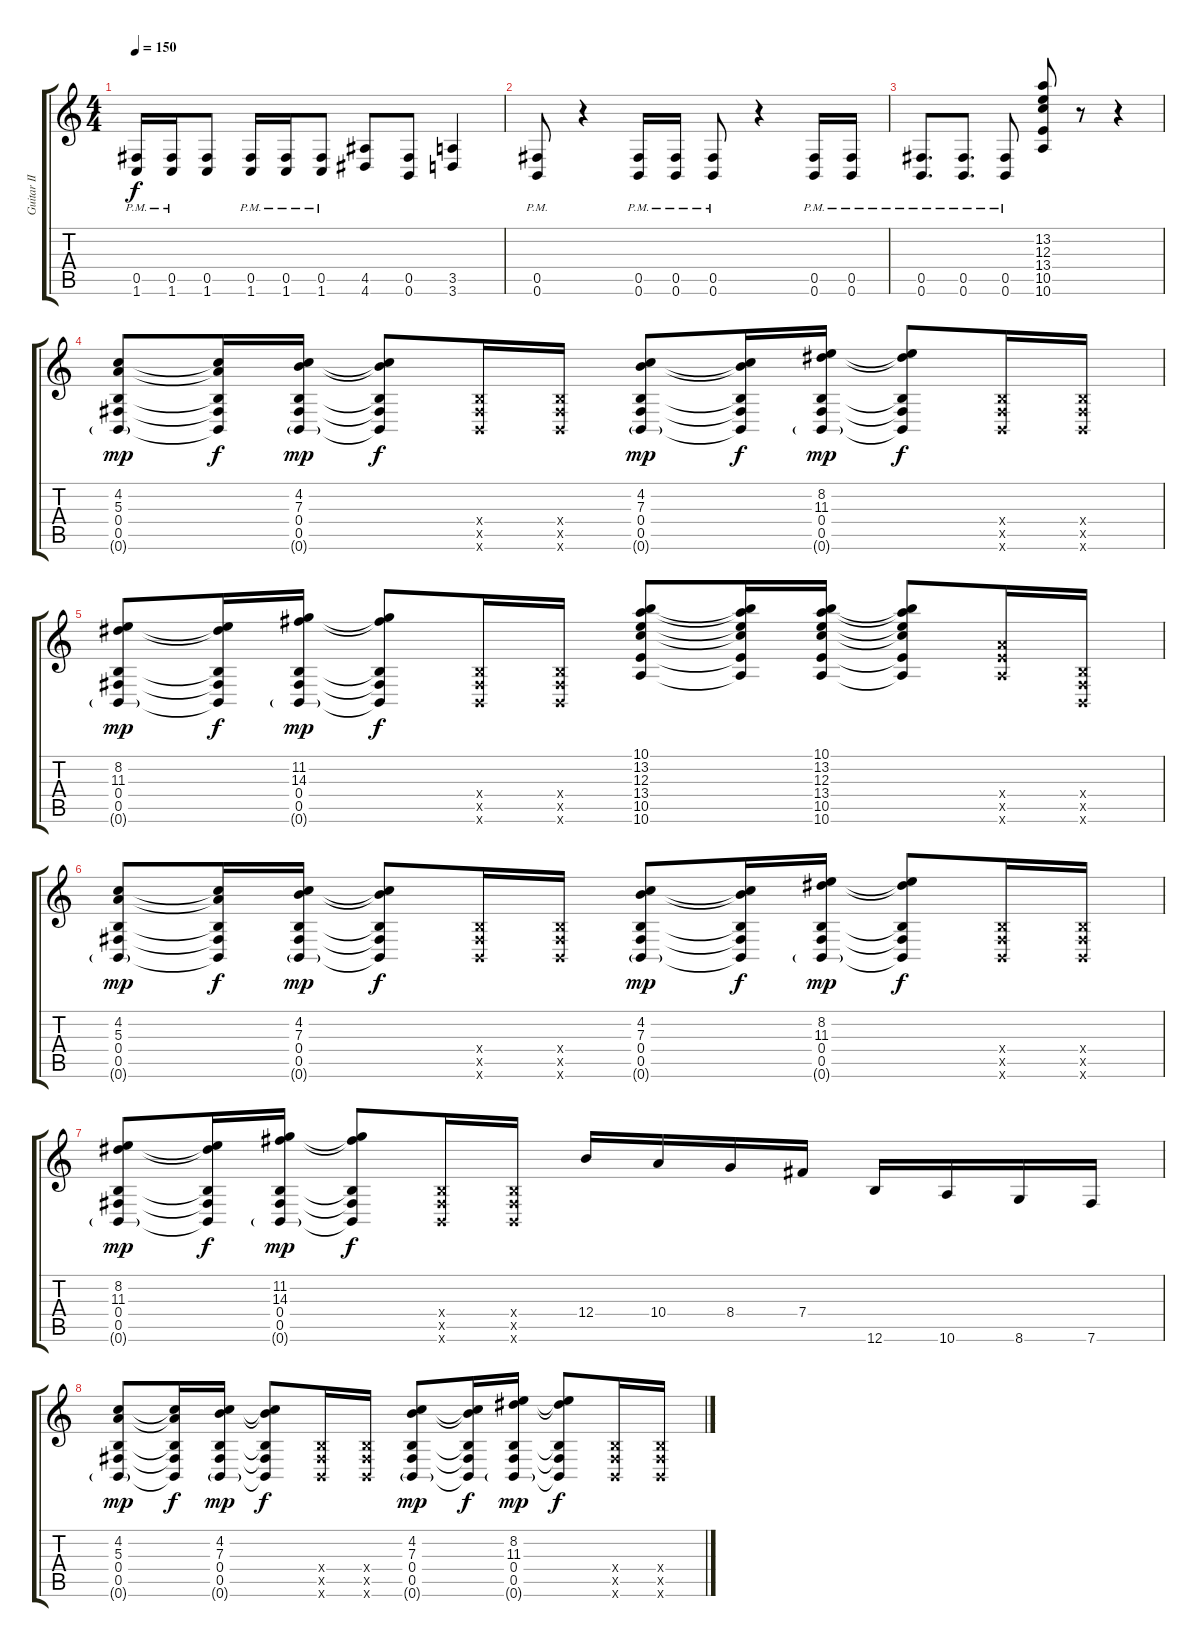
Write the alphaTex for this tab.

\track ("Guitar II" "Guitar II") {instrument distortionguitar}
\staff {score tabs}
\tuning (Db4 Ab3 E3 B2 Gb2 B1) {hide}
\ts (4 4)
\tempo 150
\clef g2
\ks c
(0.5{pm} 1.6{pm}).16{dy f} (0.5{pm} 1.6{pm}).16 (0.5 1.6).8 (0.5{pm} 1.6{pm}).16 (0.5{pm} 1.6{pm}).16 (0.5{pm} 1.6{pm}).8 (4.5 4.6).8 (0.5 0.6).8 (3.5 3.6).4 |
(0.5{pm} 0.6{pm}).8 r.4 (0.5{pm} 0.6{pm}).16 (0.5{pm} 0.6{pm}).16 (0.5{pm} 0.6{pm}).8 r.4 (0.5{pm} 0.6{pm}).16 (0.5{pm} 0.6{pm}).16 |
(0.5{pm} 0.6{pm}).8{d} (0.5{pm} 0.6{pm}).8{d} (0.5{pm} 0.6{pm}).8 (13.2 12.3 13.4 10.5 10.6).8 r.8 r.4 |
(4.2 5.3 0.4 0.5 0.6{g}).8{dy mp} (4.2{t} 5.3{t} 0.4{t} 0.5{t} 0.6{t}).16{dy f} (4.2 7.3 0.4 0.5 0.6{g}).16{dy mp} (4.2{t} 7.3{t} 0.4{t} 0.5{t} 0.6{t}).8{dy f} (0.4{x} 0.5{x} 0.6{x}).16 (0.4{x} 0.5{x} 0.6{x}).16 (4.2 7.3 0.4 0.5 0.6{g}).8{dy mp} (4.2{t} 7.3{t} 0.4{t} 0.5{t} 0.6{t}).16{dy f} (8.2 11.3 0.4 0.5 0.6{g}).16{dy mp} (8.2{t} 11.3{t} 0.4{t} 0.5{t} 0.6{t}).8{dy f} (0.4{x} 0.5{x} 0.6{x}).16 (0.4{x} 0.5{x} 0.6{x}).16 |
(8.2 11.3 0.4 0.5 0.6{g}).8{dy mp} (8.2{t} 11.3{t} 0.4{t} 0.5{t} 0.6{t}).16{dy f} (11.2 14.3 0.4 0.5 0.6{g}).16{dy mp} (11.2{t} 14.3{t} 0.4{t} 0.5{t} 0.6{t}).8{dy f} (0.4{x} 0.5{x} 0.6{x}).16 (0.4{x} 0.5{x} 0.6{x}).16 (10.1 13.2 12.3 13.4 10.5 10.6).8 (10.1{t} 13.2{t} 12.3{t} 13.4{t} 10.5{t} 10.6{t}).16 (10.1 13.2 12.3 13.4 10.5 10.6).16 (10.1{t} 13.2{t} 12.3{t} 13.4{t} 10.5{t} 10.6{t}).8 (10.4{x} 10.5{x} 10.6{x}).16 (0.4{x} 0.5{x} 0.6{x}).16 |
(4.2 5.3 0.4 0.5 0.6{g}).8{dy mp} (4.2{t} 5.3{t} 0.4{t} 0.5{t} 0.6{t}).16{dy f} (4.2 7.3 0.4 0.5 0.6{g}).16{dy mp} (4.2{t} 7.3{t} 0.4{t} 0.5{t} 0.6{t}).8{dy f} (0.4{x} 0.5{x} 0.6{x}).16 (0.4{x} 0.5{x} 0.6{x}).16 (4.2 7.3 0.4 0.5 0.6{g}).8{dy mp} (4.2{t} 7.3{t} 0.4{t} 0.5{t} 0.6{t}).16{dy f} (8.2 11.3 0.4 0.5 0.6{g}).16{dy mp} (8.2{t} 11.3{t} 0.4{t} 0.5{t} 0.6{t}).8{dy f} (0.4{x} 0.5{x} 0.6{x}).16 (0.4{x} 0.5{x} 0.6{x}).16 |
(8.2 11.3 0.4 0.5 0.6{g}).8{dy mp} (8.2{t} 11.3{t} 0.4{t} 0.5{t} 0.6{t}).16{dy f} (11.2 14.3 0.4 0.5 0.6{g}).16{dy mp} (11.2{t} 14.3{t} 0.4{t} 0.5{t} 0.6{t}).8{dy f} (0.4{x} 0.5{x} 0.6{x}).16 (0.4{x} 0.5{x} 0.6{x}).16 12.4.16 10.4.16 8.4.16 7.4.16 12.6.16 10.6.16 8.6.16 7.6.16 |
(4.2 5.3 0.4 0.5 0.6{g}).8{dy mp} (4.2{t} 5.3{t} 0.4{t} 0.5{t} 0.6{t}).16{dy f} (4.2 7.3 0.4 0.5 0.6{g}).16{dy mp} (4.2{t} 7.3{t} 0.4{t} 0.5{t} 0.6{t}).8{dy f} (0.4{x} 0.5{x} 0.6{x}).16 (0.4{x} 0.5{x} 0.6{x}).16 (4.2 7.3 0.4 0.5 0.6{g}).8{dy mp} (4.2{t} 7.3{t} 0.4{t} 0.5{t} 0.6{t}).16{dy f} (8.2 11.3 0.4 0.5 0.6{g}).16{dy mp} (8.2{t} 11.3{t} 0.4{t} 0.5{t} 0.6{t}).8{dy f} (0.4{x} 0.5{x} 0.6{x}).16 (0.4{x} 0.5{x} 0.6{x}).16
